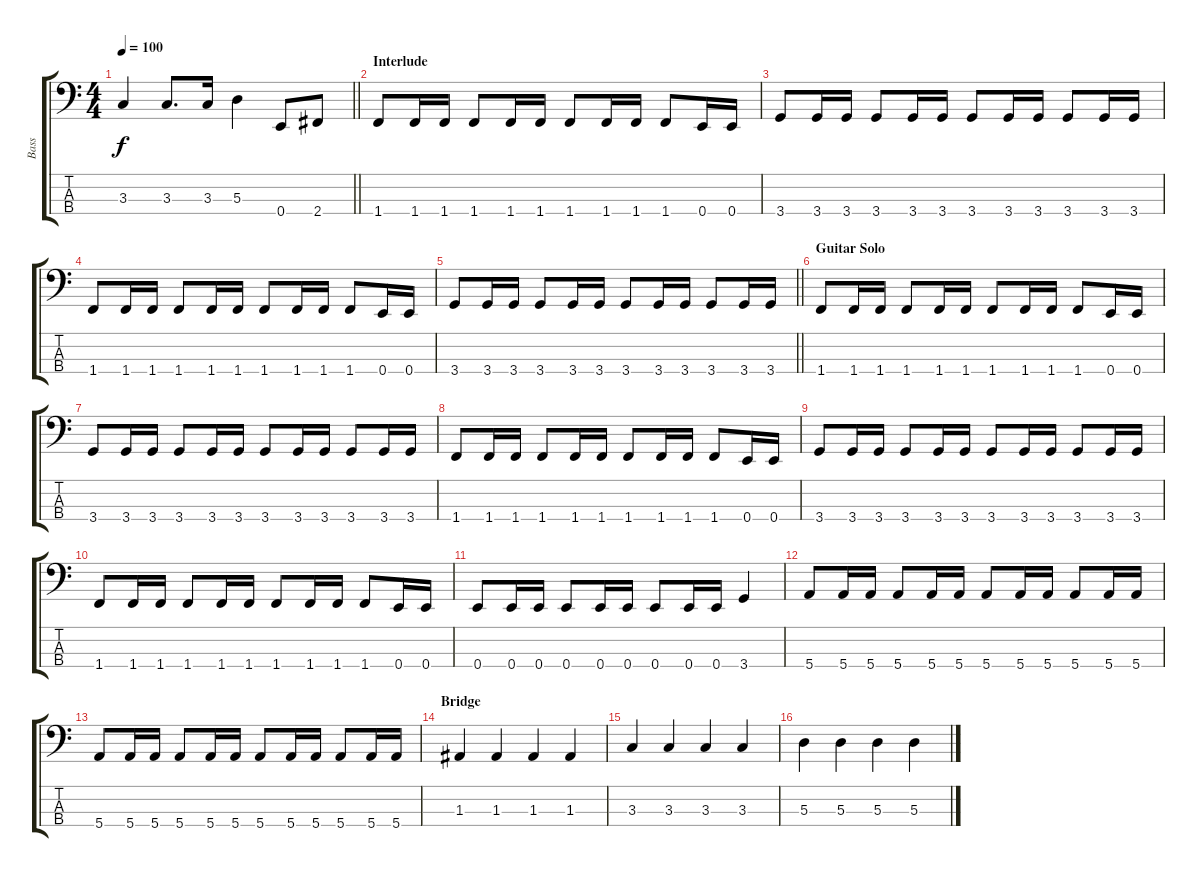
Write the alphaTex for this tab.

\track ("Bass" "Bass") {instrument electricbasspick}
\staff {score tabs}
\tuning (G2 D2 A1 E1) {hide}
\ts (4 4)
\tempo 100
\clef f4
\barLineRight lightlight
\ks c
3.3.4{dy f} 3.3.8{d} 3.3.16 5.3.4 0.4.8 2.4.8 |
\section ("" "Interlude")
1.4.8 1.4.16 1.4.16 1.4.8 1.4.16 1.4.16 1.4.8 1.4.16 1.4.16 1.4.8 0.4.16 0.4.16 |
3.4.8 3.4.16 3.4.16 3.4.8 3.4.16 3.4.16 3.4.8 3.4.16 3.4.16 3.4.8 3.4.16 3.4.16 |
1.4.8 1.4.16 1.4.16 1.4.8 1.4.16 1.4.16 1.4.8 1.4.16 1.4.16 1.4.8 0.4.16 0.4.16 |
\barLineRight lightlight
3.4.8 3.4.16 3.4.16 3.4.8 3.4.16 3.4.16 3.4.8 3.4.16 3.4.16 3.4.8 3.4.16 3.4.16 |
\section ("" "Guitar Solo")
1.4.8 1.4.16 1.4.16 1.4.8 1.4.16 1.4.16 1.4.8 1.4.16 1.4.16 1.4.8 0.4.16 0.4.16 |
3.4.8 3.4.16 3.4.16 3.4.8 3.4.16 3.4.16 3.4.8 3.4.16 3.4.16 3.4.8 3.4.16 3.4.16 |
1.4.8 1.4.16 1.4.16 1.4.8 1.4.16 1.4.16 1.4.8 1.4.16 1.4.16 1.4.8 0.4.16 0.4.16 |
3.4.8 3.4.16 3.4.16 3.4.8 3.4.16 3.4.16 3.4.8 3.4.16 3.4.16 3.4.8 3.4.16 3.4.16 |
1.4.8 1.4.16 1.4.16 1.4.8 1.4.16 1.4.16 1.4.8 1.4.16 1.4.16 1.4.8 0.4.16 0.4.16 |
0.4.8 0.4.16 0.4.16 0.4.8 0.4.16 0.4.16 0.4.8 0.4.16 0.4.16 3.4.4 |
5.4.8 5.4.16 5.4.16 5.4.8 5.4.16 5.4.16 5.4.8 5.4.16 5.4.16 5.4.8 5.4.16 5.4.16 |
5.4.8 5.4.16 5.4.16 5.4.8 5.4.16 5.4.16 5.4.8 5.4.16 5.4.16 5.4.8 5.4.16 5.4.16 |
\section ("" "Bridge")
1.3.4 1.3.4 1.3.4 1.3.4 |
3.3.4 3.3.4 3.3.4 3.3.4 |
5.3.4 5.3.4 5.3.4 5.3.4
